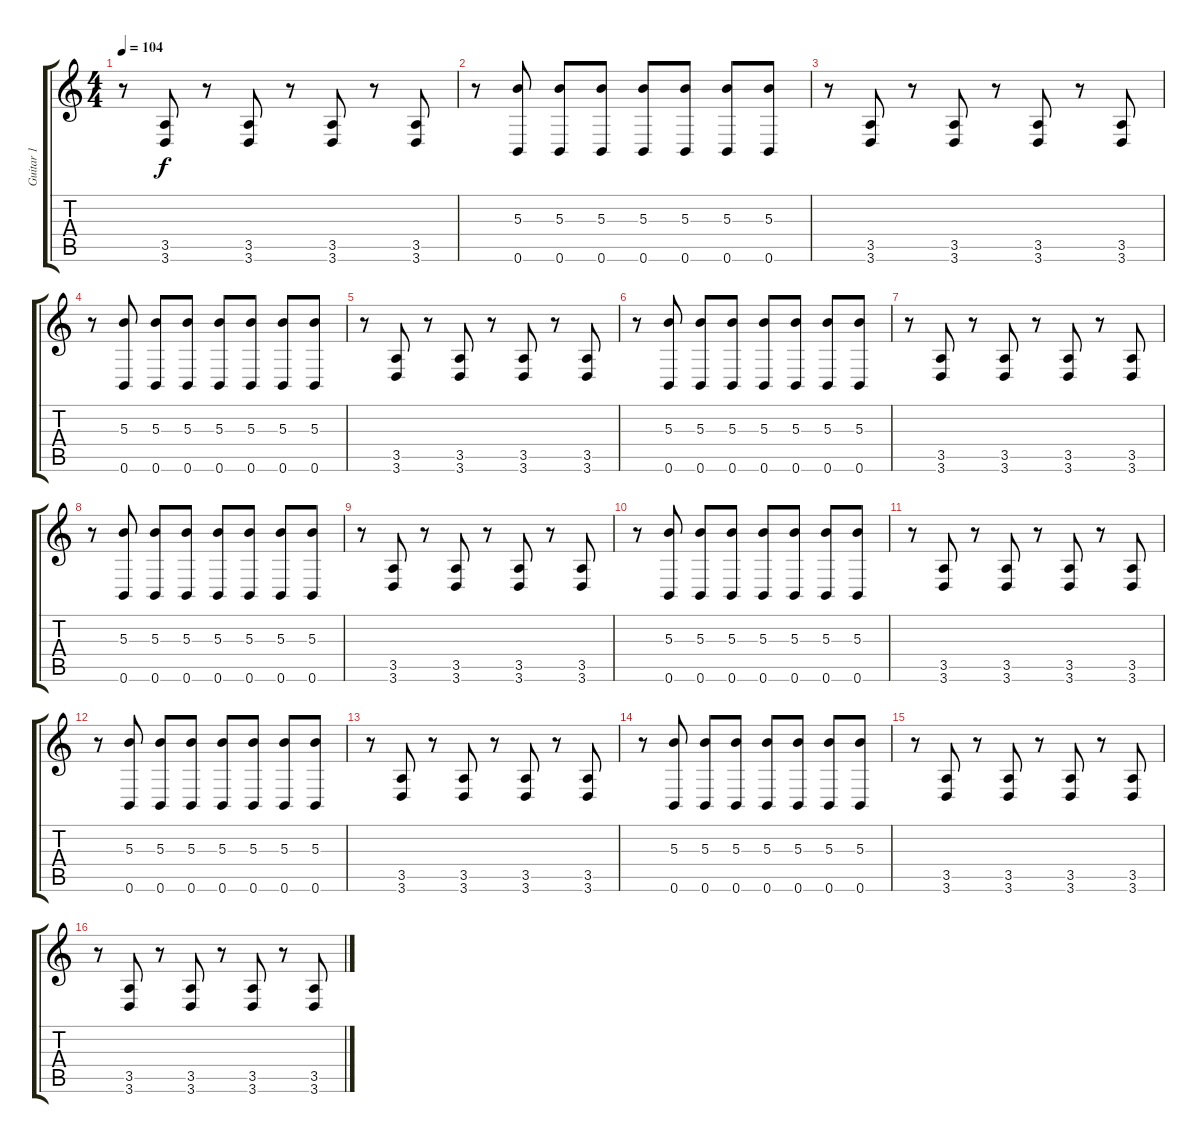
\track ("Guitar 1" "Guitar 1") {instrument acousticguitarsteel}
\staff {score tabs}
\tuning (Eb4 B3 Gb3 B2 Gb2 B1) {hide}
\ts (4 4)
\tempo 104
\clef g2
\ks c
r.8{dy f} (3.5 3.6).8 r.8 (3.5 3.6).8 r.8 (3.5 3.6).8 r.8 (3.5 3.6).8 |
r.8 (5.3 0.6).8 (5.3 0.6).8 (5.3 0.6).8 (5.3 0.6).8 (5.3 0.6).8 (5.3 0.6).8 (5.3 0.6).8 |
r.8 (3.5 3.6).8 r.8 (3.5 3.6).8 r.8 (3.5 3.6).8 r.8 (3.5 3.6).8 |
r.8 (5.3 0.6).8 (5.3 0.6).8 (5.3 0.6).8 (5.3 0.6).8 (5.3 0.6).8 (5.3 0.6).8 (5.3 0.6).8 |
r.8 (3.5 3.6).8 r.8 (3.5 3.6).8 r.8 (3.5 3.6).8 r.8 (3.5 3.6).8 |
r.8 (5.3 0.6).8 (5.3 0.6).8 (5.3 0.6).8 (5.3 0.6).8 (5.3 0.6).8 (5.3 0.6).8 (5.3 0.6).8 |
r.8 (3.5 3.6).8 r.8 (3.5 3.6).8 r.8 (3.5 3.6).8 r.8 (3.5 3.6).8 |
r.8 (5.3 0.6).8 (5.3 0.6).8 (5.3 0.6).8 (5.3 0.6).8 (5.3 0.6).8 (5.3 0.6).8 (5.3 0.6).8 |
r.8 (3.5 3.6).8 r.8 (3.5 3.6).8 r.8 (3.5 3.6).8 r.8 (3.5 3.6).8 |
r.8 (5.3 0.6).8 (5.3 0.6).8 (5.3 0.6).8 (5.3 0.6).8 (5.3 0.6).8 (5.3 0.6).8 (5.3 0.6).8 |
r.8 (3.5 3.6).8 r.8 (3.5 3.6).8 r.8 (3.5 3.6).8 r.8 (3.5 3.6).8 |
r.8 (5.3 0.6).8 (5.3 0.6).8 (5.3 0.6).8 (5.3 0.6).8 (5.3 0.6).8 (5.3 0.6).8 (5.3 0.6).8 |
r.8 (3.5 3.6).8 r.8 (3.5 3.6).8 r.8 (3.5 3.6).8 r.8 (3.5 3.6).8 |
r.8 (5.3 0.6).8 (5.3 0.6).8 (5.3 0.6).8 (5.3 0.6).8 (5.3 0.6).8 (5.3 0.6).8 (5.3 0.6).8 |
r.8 (3.5 3.6).8 r.8 (3.5 3.6).8 r.8 (3.5 3.6).8 r.8 (3.5 3.6).8 |
r.8 (3.5 3.6).8 r.8 (3.5 3.6).8 r.8 (3.5 3.6).8 r.8 (3.5 3.6).8
